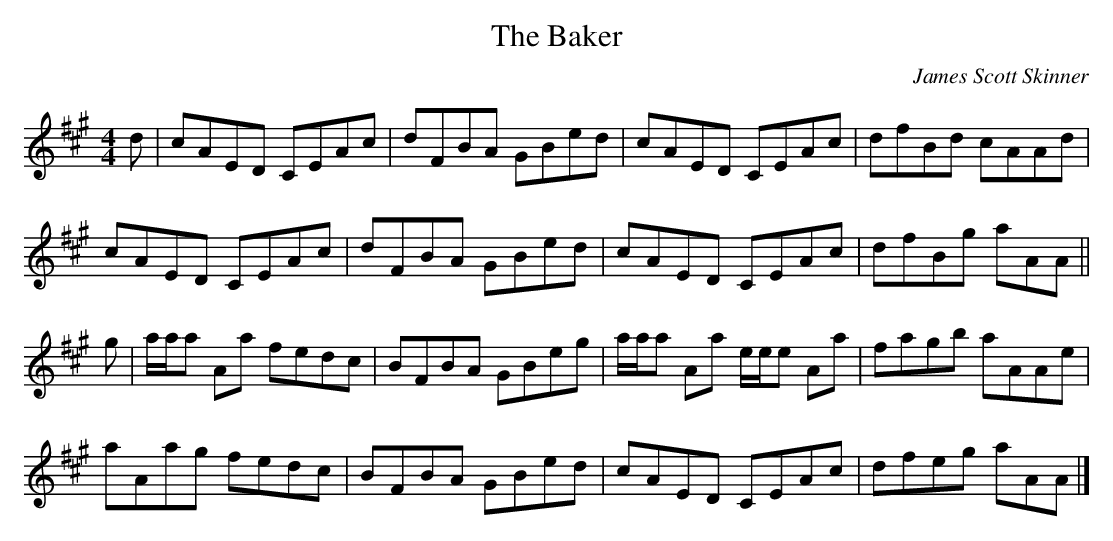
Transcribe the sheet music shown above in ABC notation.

X:1
T:The Baker
C:James Scott Skinner
M:4/4
L:1/8
K:A
d | cAED     CEAc | dFBA GBed | cAED     CEAc     | dfBd cAAd |
    cAED     CEAc | dFBA GBed | cAED     CEAc     | dfBg aAA ||
g | a/a/a Aa fedc | BFBA GBeg | a/a/a Aa e/e/e Aa | fagb aAAe |
    aAag     fedc | BFBA GBed | cAED     CEAc     | dfeg aAA |]
